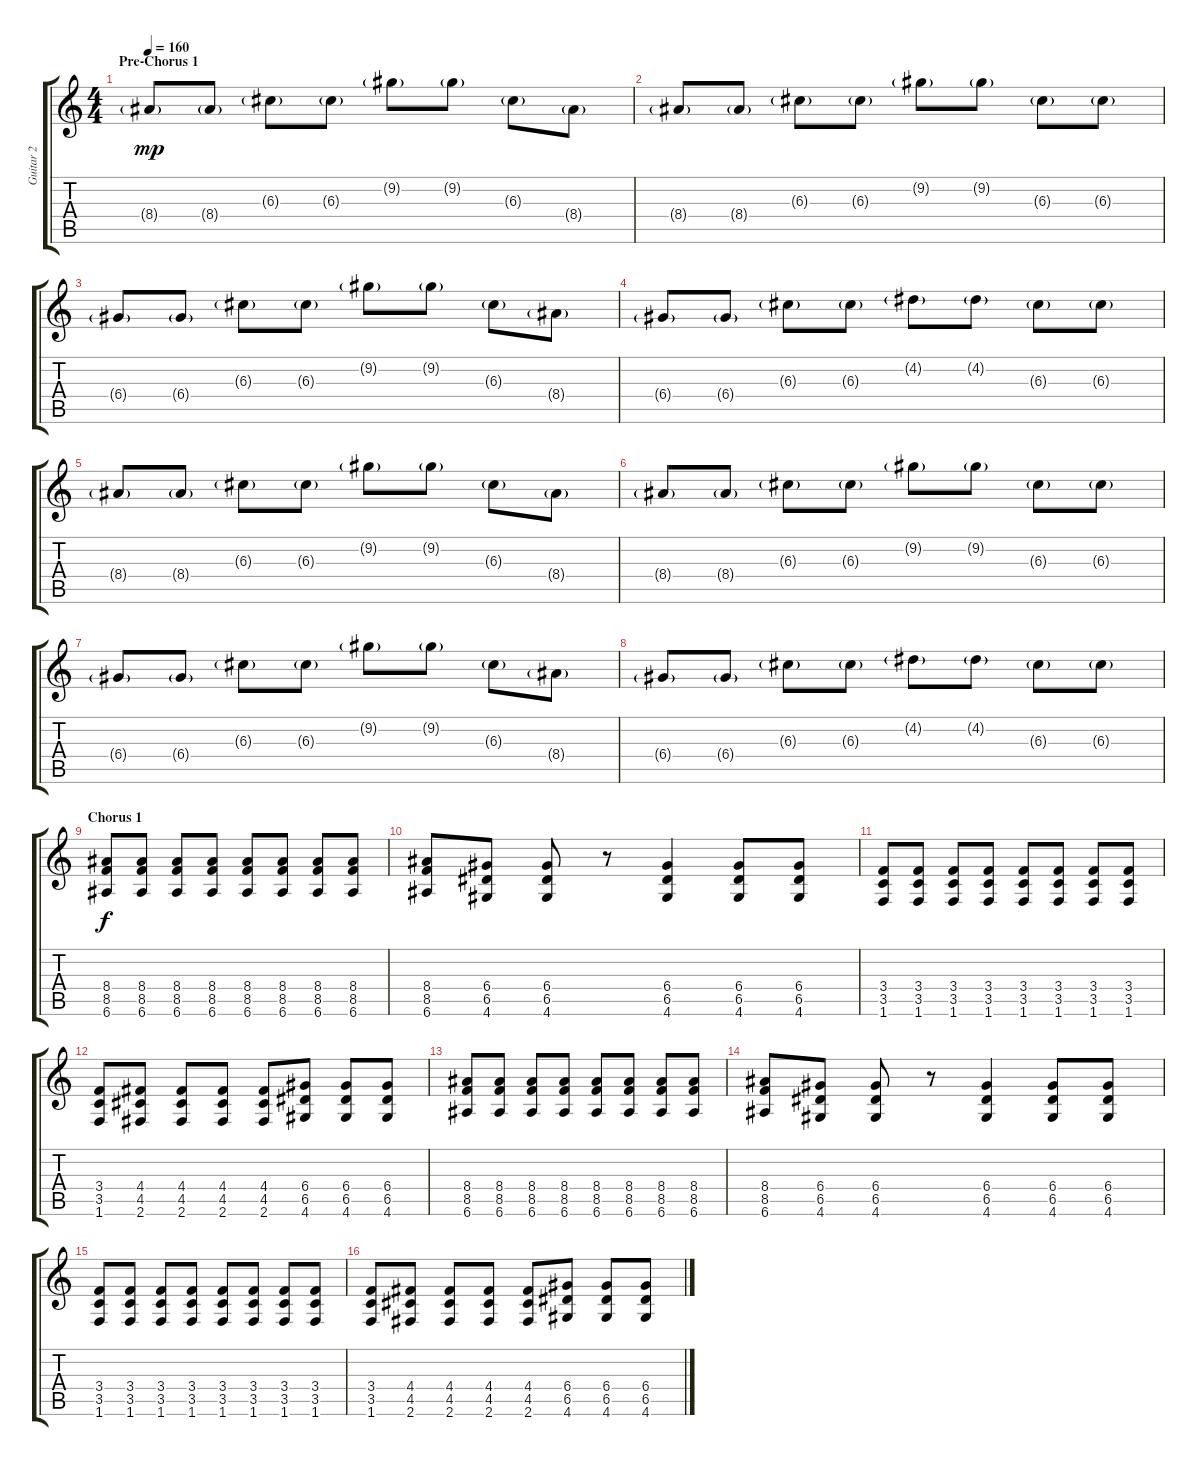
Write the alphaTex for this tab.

\track ("Guitar 2" "Guitar 2") {instrument distortionguitar}
\staff {score tabs}
\tuning (E4 B3 G3 D3 A2 E2) {hide}
\ts (4 4)
\section ("" "Pre-Chorus 1")
\tempo 160
\clef g2
\ks c
8.4{g}.8{dy mp} 8.4{g}.8 6.3{g}.8 6.3{g}.8 9.2{g}.8 9.2{g}.8 6.3{g}.8 8.4{g}.8 |
8.4{g}.8 8.4{g}.8 6.3{g}.8 6.3{g}.8 9.2{g}.8 9.2{g}.8 6.3{g}.8 6.3{g}.8 |
6.4{g}.8 6.4{g}.8 6.3{g}.8 6.3{g}.8 9.2{g}.8 9.2{g}.8 6.3{g}.8 8.4{g}.8 |
6.4{g}.8 6.4{g}.8 6.3{g}.8 6.3{g}.8 4.2{g}.8 4.2{g}.8 6.3{g}.8 6.3{g}.8 |
8.4{g}.8 8.4{g}.8 6.3{g}.8 6.3{g}.8 9.2{g}.8 9.2{g}.8 6.3{g}.8 8.4{g}.8 |
8.4{g}.8 8.4{g}.8 6.3{g}.8 6.3{g}.8 9.2{g}.8 9.2{g}.8 6.3{g}.8 6.3{g}.8 |
6.4{g}.8 6.4{g}.8 6.3{g}.8 6.3{g}.8 9.2{g}.8 9.2{g}.8 6.3{g}.8 8.4{g}.8 |
6.4{g}.8 6.4{g}.8 6.3{g}.8 6.3{g}.8 4.2{g}.8 4.2{g}.8 6.3{g}.8 6.3{g}.8 |
\section ("" "Chorus 1")
(8.4 8.5 6.6).8{dy f} (8.4 8.5 6.6).8 (8.4 8.5 6.6).8 (8.4 8.5 6.6).8 (8.4 8.5 6.6).8 (8.4 8.5 6.6).8 (8.4 8.5 6.6).8 (8.4 8.5 6.6).8 |
(8.4 8.5 6.6).8 (6.4 6.5 4.6).8 (6.4 6.5 4.6).8 r.8 (6.4 6.5 4.6).4 (6.4 6.5 4.6).8 (6.4 6.5 4.6).8 |
(3.4 3.5 1.6).8 (3.4 3.5 1.6).8 (3.4 3.5 1.6).8 (3.4 3.5 1.6).8 (3.4 3.5 1.6).8 (3.4 3.5 1.6).8 (3.4 3.5 1.6).8 (3.4 3.5 1.6).8 |
(3.4 3.5 1.6).8 (4.4 4.5 2.6).8 (4.4 4.5 2.6).8 (4.4 4.5 2.6).8 (4.4 4.5 2.6).8 (6.4 6.5 4.6).8 (6.4 6.5 4.6).8 (6.4 6.5 4.6).8 |
(8.4 8.5 6.6).8 (8.4 8.5 6.6).8 (8.4 8.5 6.6).8 (8.4 8.5 6.6).8 (8.4 8.5 6.6).8 (8.4 8.5 6.6).8 (8.4 8.5 6.6).8 (8.4 8.5 6.6).8 |
(8.4 8.5 6.6).8 (6.4 6.5 4.6).8 (6.4 6.5 4.6).8 r.8 (6.4 6.5 4.6).4 (6.4 6.5 4.6).8 (6.4 6.5 4.6).8 |
(3.4 3.5 1.6).8 (3.4 3.5 1.6).8 (3.4 3.5 1.6).8 (3.4 3.5 1.6).8 (3.4 3.5 1.6).8 (3.4 3.5 1.6).8 (3.4 3.5 1.6).8 (3.4 3.5 1.6).8 |
(3.4 3.5 1.6).8 (4.4 4.5 2.6).8 (4.4 4.5 2.6).8 (4.4 4.5 2.6).8 (4.4 4.5 2.6).8 (6.4 6.5 4.6).8 (6.4 6.5 4.6).8 (6.4 6.5 4.6).8
